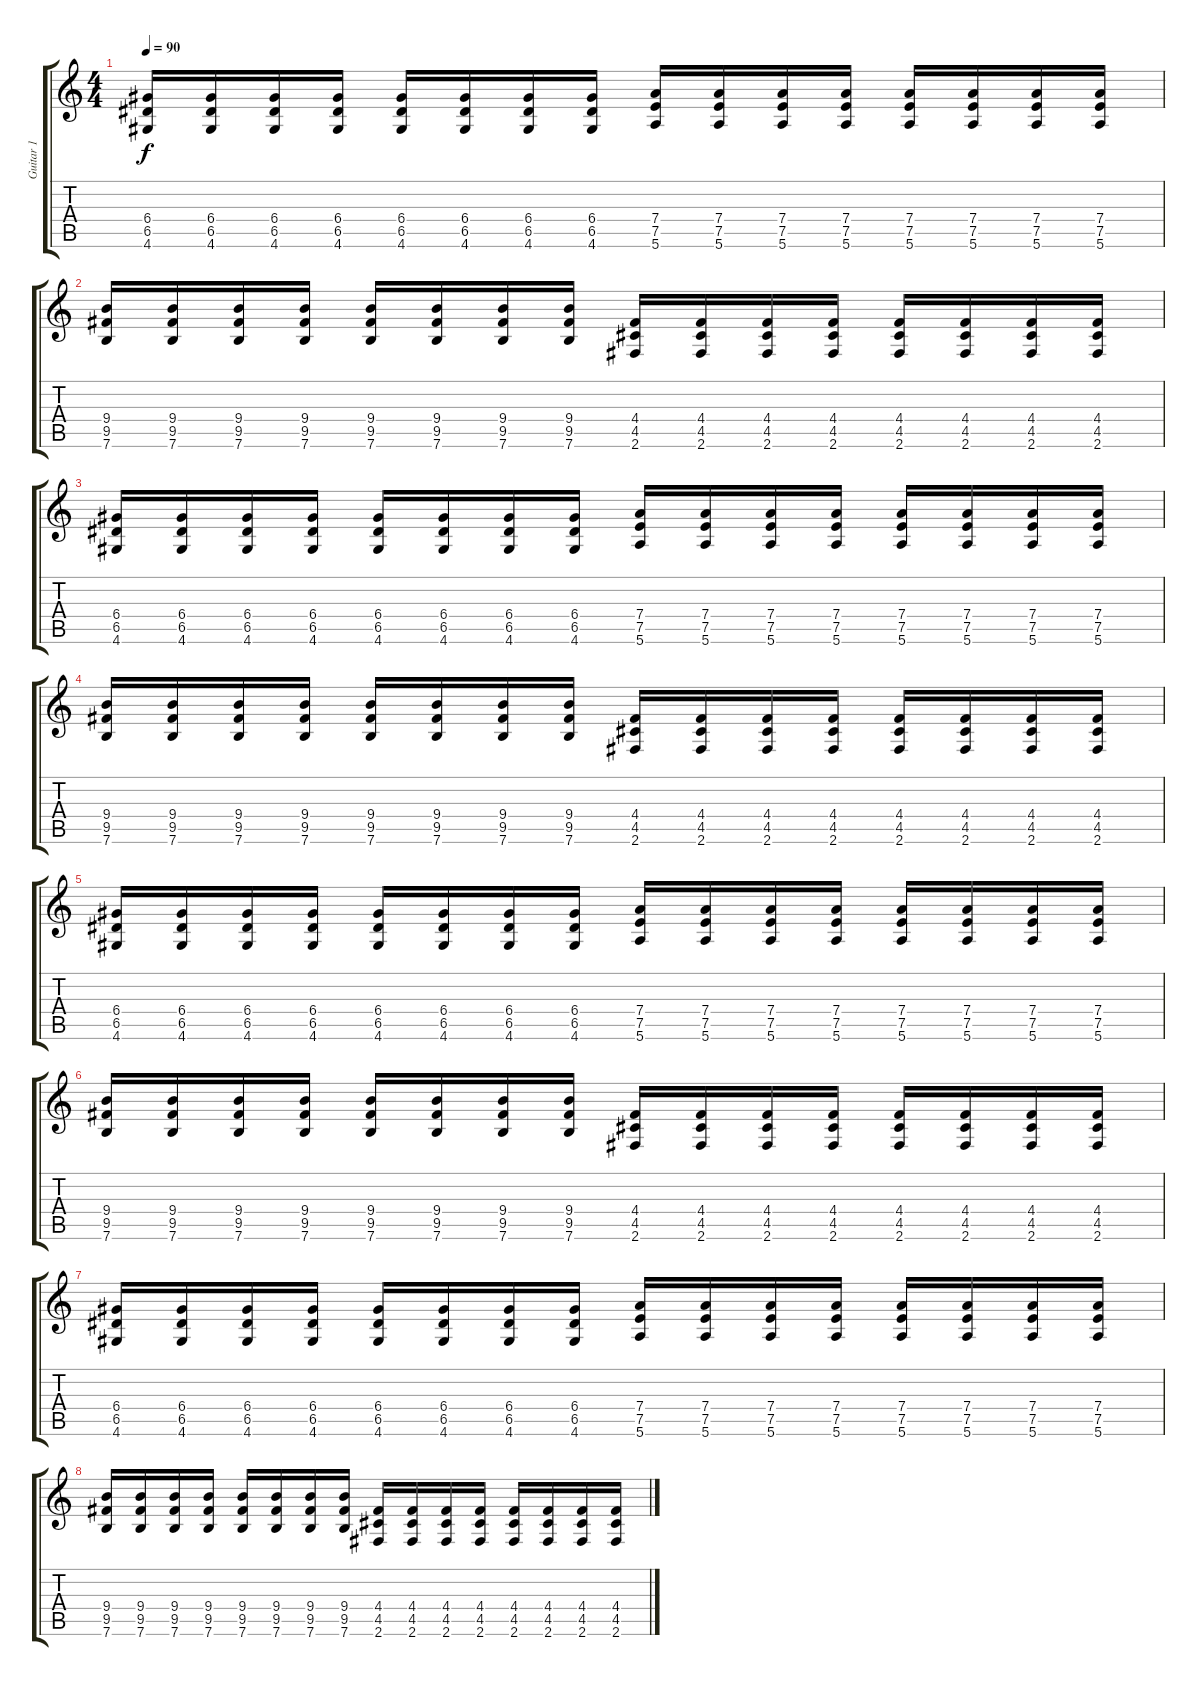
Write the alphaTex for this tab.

\track ("Guitar 1" "Guitar 1") {instrument overdrivenguitar}
\staff {score tabs}
\tuning (E4 B3 G3 D3 A2 E2) {hide}
\ts (4 4)
\tempo 90
\clef g2
\ks c
(6.4 6.5 4.6).16{dy f} (6.4 6.5 4.6).16 (6.4 6.5 4.6).16 (6.4 6.5 4.6).16 (6.4 6.5 4.6).16 (6.4 6.5 4.6).16 (6.4 6.5 4.6).16 (6.4 6.5 4.6).16 (7.4 7.5 5.6).16 (7.4 7.5 5.6).16 (7.4 7.5 5.6).16 (7.4 7.5 5.6).16 (7.4 7.5 5.6).16 (7.4 7.5 5.6).16 (7.4 7.5 5.6).16 (7.4 7.5 5.6).16 |
(9.4 9.5 7.6).16 (9.4 9.5 7.6).16 (9.4 9.5 7.6).16 (9.4 9.5 7.6).16 (9.4 9.5 7.6).16 (9.4 9.5 7.6).16 (9.4 9.5 7.6).16 (9.4 9.5 7.6).16 (4.4 4.5 2.6).16 (4.4 4.5 2.6).16 (4.4 4.5 2.6).16 (4.4 4.5 2.6).16 (4.4 4.5 2.6).16 (4.4 4.5 2.6).16 (4.4 4.5 2.6).16 (4.4 4.5 2.6).16 |
(6.4 6.5 4.6).16 (6.4 6.5 4.6).16 (6.4 6.5 4.6).16 (6.4 6.5 4.6).16 (6.4 6.5 4.6).16 (6.4 6.5 4.6).16 (6.4 6.5 4.6).16 (6.4 6.5 4.6).16 (7.4 7.5 5.6).16 (7.4 7.5 5.6).16 (7.4 7.5 5.6).16 (7.4 7.5 5.6).16 (7.4 7.5 5.6).16 (7.4 7.5 5.6).16 (7.4 7.5 5.6).16 (7.4 7.5 5.6).16 |
(9.4 9.5 7.6).16 (9.4 9.5 7.6).16 (9.4 9.5 7.6).16 (9.4 9.5 7.6).16 (9.4 9.5 7.6).16 (9.4 9.5 7.6).16 (9.4 9.5 7.6).16 (9.4 9.5 7.6).16 (4.4 4.5 2.6).16 (4.4 4.5 2.6).16 (4.4 4.5 2.6).16 (4.4 4.5 2.6).16 (4.4 4.5 2.6).16 (4.4 4.5 2.6).16 (4.4 4.5 2.6).16 (4.4 4.5 2.6).16 |
(6.4 6.5 4.6).16 (6.4 6.5 4.6).16 (6.4 6.5 4.6).16 (6.4 6.5 4.6).16 (6.4 6.5 4.6).16 (6.4 6.5 4.6).16 (6.4 6.5 4.6).16 (6.4 6.5 4.6).16 (7.4 7.5 5.6).16 (7.4 7.5 5.6).16 (7.4 7.5 5.6).16 (7.4 7.5 5.6).16 (7.4 7.5 5.6).16 (7.4 7.5 5.6).16 (7.4 7.5 5.6).16 (7.4 7.5 5.6).16 |
(9.4 9.5 7.6).16 (9.4 9.5 7.6).16 (9.4 9.5 7.6).16 (9.4 9.5 7.6).16 (9.4 9.5 7.6).16 (9.4 9.5 7.6).16 (9.4 9.5 7.6).16 (9.4 9.5 7.6).16 (4.4 4.5 2.6).16 (4.4 4.5 2.6).16 (4.4 4.5 2.6).16 (4.4 4.5 2.6).16 (4.4 4.5 2.6).16 (4.4 4.5 2.6).16 (4.4 4.5 2.6).16 (4.4 4.5 2.6).16 |
(6.4 6.5 4.6).16 (6.4 6.5 4.6).16 (6.4 6.5 4.6).16 (6.4 6.5 4.6).16 (6.4 6.5 4.6).16 (6.4 6.5 4.6).16 (6.4 6.5 4.6).16 (6.4 6.5 4.6).16 (7.4 7.5 5.6).16 (7.4 7.5 5.6).16 (7.4 7.5 5.6).16 (7.4 7.5 5.6).16 (7.4 7.5 5.6).16 (7.4 7.5 5.6).16 (7.4 7.5 5.6).16 (7.4 7.5 5.6).16 |
(9.4 9.5 7.6).16 (9.4 9.5 7.6).16 (9.4 9.5 7.6).16 (9.4 9.5 7.6).16 (9.4 9.5 7.6).16 (9.4 9.5 7.6).16 (9.4 9.5 7.6).16 (9.4 9.5 7.6).16 (4.4 4.5 2.6).16 (4.4 4.5 2.6).16 (4.4 4.5 2.6).16 (4.4 4.5 2.6).16 (4.4 4.5 2.6).16 (4.4 4.5 2.6).16 (4.4 4.5 2.6).16 (4.4 4.5 2.6).16
